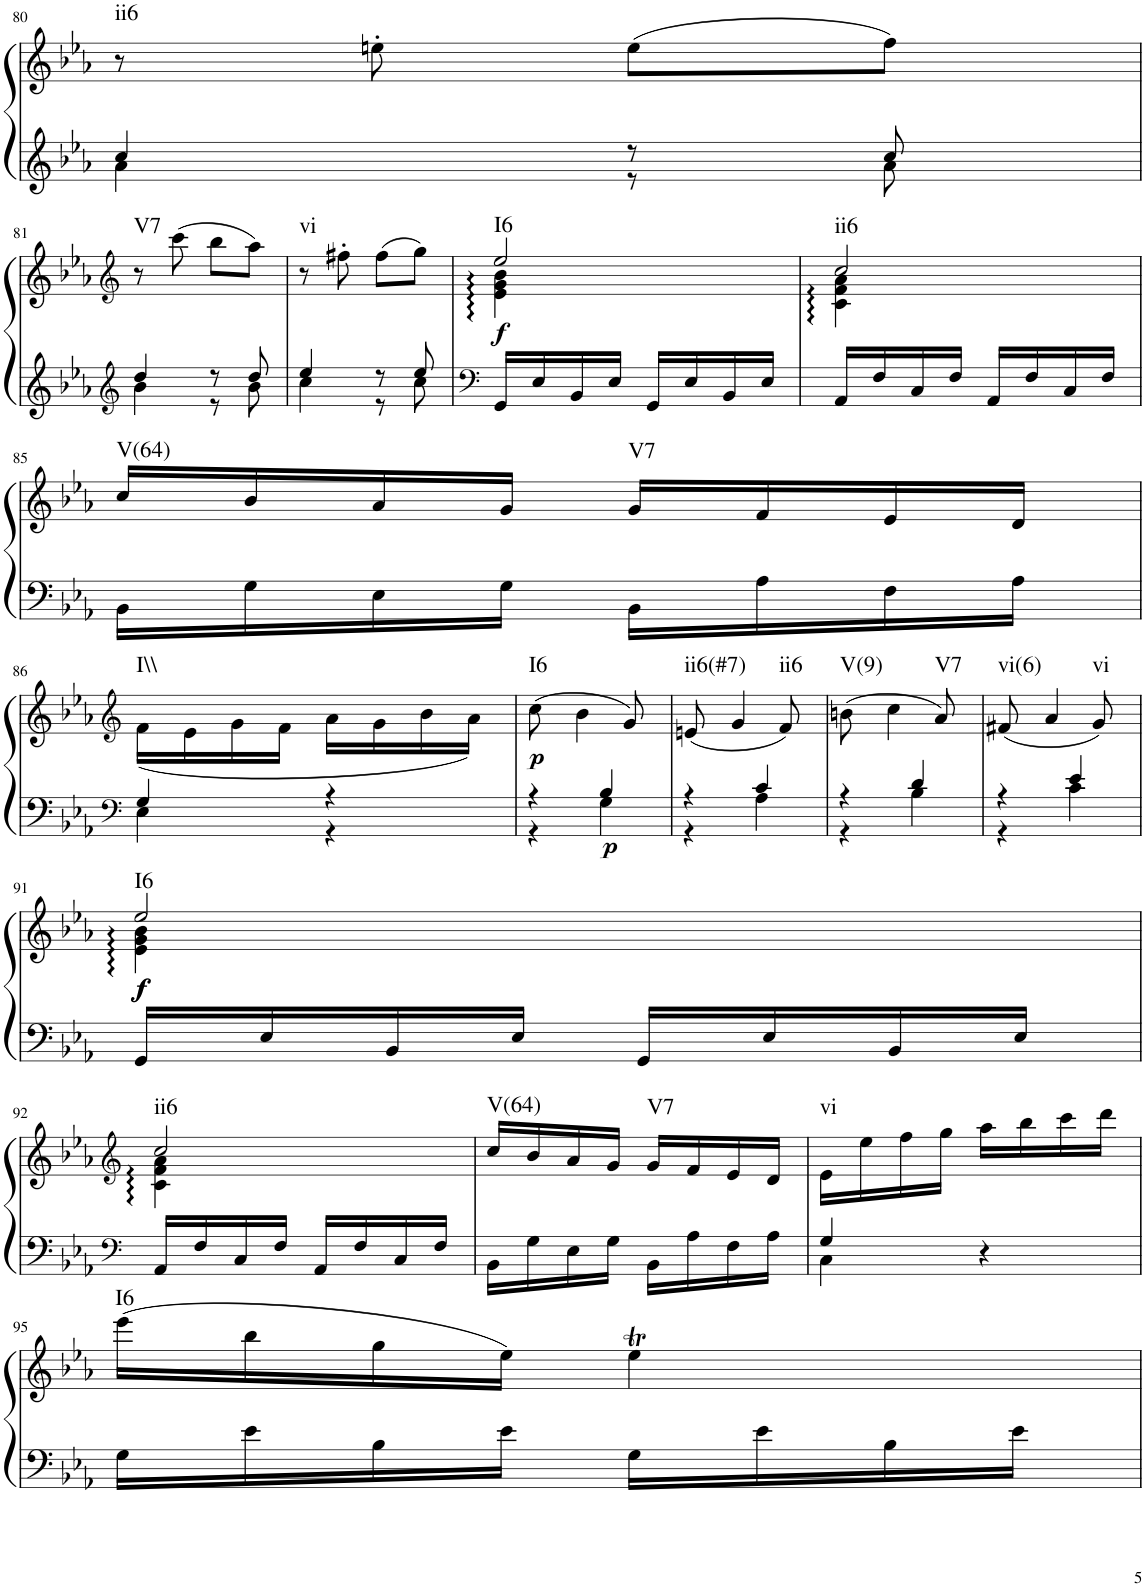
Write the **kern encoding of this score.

**kern	**kern	**dynam	**harte
*part1	*part1	*part1	*part1
*staff2	*staff1	*staff1/2	*
*I"Klavier linke Hand	*	*	*
!!LO:PB:g=z
*clefG2	*clefG2	*	*
*k[b-e-a-]	*k[b-e-a-]	*	*
*M2/4	*M2/4	*	*
=80	=80	=80	=80
*^	*	*	*
!	!	!	!	!LO:H:kt=ii6
4cc/	4a-\	8r	.	N
.	.	8een'\	.	.
8r	8r	(8ee\L	.	.
8cc/	8a-\	8ff\J)	.	.
!!LO:LB:g=z
=81	=81	=81	=81	=81
*clefG2	*	*clefG2	*	*
!	!	!	!	!LO:H:kt=V7
4dd/	4b-\	8r	.	N
.	.	(8ccc\	.	.
8r	8r	8bb-\L	.	.
8dd/	8b-\	8aa-\J)	.	.
=82	=82	=82	=82	=82
!	!	!	!	!LO:H:kt=vi
4ee-/	4cc\	8r	.	N
.	.	8ff#X'\	.	.
8r	8r	(8ff#\L	.	.
8ee-/	8cc\	8gg\J)	.	.
*v	*v	*	*	*
=83	=83	=83	=83
*clefF4	*	*	*
*^	*^	*	*
!	!	!	!	!LO:DY:b	!LO:H:kt=I6
*v	*v	*	*	*	*
16GG/LL	2ee-/	4e-\ 4g\ 4b-\	f	N
16E-/	.	.	.	.
16BB-/	.	.	.	.
16E-/JJ	.	.	.	.
16GG/LL	.	4ryy	.	.
16E-/	.	.	.	.
16BB-/	.	.	.	.
16E-/JJ	.	.	.	.
=84	=84	=84	=84	=84
!	!	!	!	!LO:H:kt=ii6
16AA-/LL	2cc/	4c\ 4f\ 4a-\	.	N
16F/	.	.	.	.
16C/	.	.	.	.
16F/JJ	.	.	.	.
16AA-/LL	.	4ryy	.	.
16F/	.	.	.	.
16C/	.	.	.	.
16F/JJ	.	.	.	.
*	*v	*v	*	*
!!LO:LB:g=z
=85	=85	=85	=85
!	!	!	!LO:H:kt=V(64)
16BB-\LL	16cc/LL	.	N
16G\	16b-/	.	.
16E-\	16a-/	.	.
16G\JJ	16g/JJ	.	.
!	!	!	!LO:H:kt=V7
16BB-\LL	16g/LL	.	N
16A-\	16f/	.	.
16F\	16e-/	.	.
16A-\JJ	16d/JJ	.	.
!!LO:LB:g=z
=86	=86	=86	=86
*clefF4	*clefG2	*	*
*^	*^	*	*
!	!	!	!	!	!LO:H:kt=I\\
4G/	4E-\	2ryy	(16f\LL	.	N
.	.	.	16e-\	.	.
.	.	.	16g\	.	.
.	.	.	16f\JJ	.	.
4r	4r	.	16a-\LL	.	.
.	.	.	16g\	.	.
.	.	.	16b-\	.	.
.	.	.	16a-\JJ)	.	.
=87	=87	=87	=87	=87	=87
!	!	!	!	!LO:DY:b	!LO:H:kt=I6
*	*	*v	*v	*	*
4r	4r	(8cc\	p	N
.	.	4b-\	.	.
!	!	!	!LO:DY:b=2	!
4B-/	4G\	.	p	.
.	.	8g/)	.	.
=88	=88	=88	=88	=88
*	*	*^	*	*
!	!	!	!	!	!LO:H:n=1:kt=ii6(#7)
!	!	!	!	!	!LO:H:n=2:kt=ii6
4r	4r	2ryy	(8en/	.	N N
.	.	.	4g/	.	.
4c/	4A-\	.	.	.	.
.	.	.	8f/)	.	.
=89	=89	=89	=89	=89	=89
!	!	!	!	!	!LO:H:kt=V(9)
*	*	*v	*v	*	*
4r	4r	(8bn\	.	N
.	.	4cc\	.	.
4d/	4B-\	.	.	.
!	!	!	!	!LO:H:kt=V7
.	.	8a-/)	.	N
=90	=90	=90	=90	=90
*	*	*^	*	*
!	!	!	!	!	!LO:H:kt=vi(6)
4r	4r	2ryy	(8f#X/	.	N
.	.	.	4a-/	.	.
4e-/	4c\	.	.	.	.
!	!	!	!	!	!LO:H:kt=vi
.	.	.	8g/)	.	N
*v	*v	*	*	*	*
!!LO:LB:g=z	!!
=91	=91	=91	=91	=91
!	!	!	!LO:DY:b	!
!	!	!	!LO:DY:n=1:b	!LO:H:kt=I6
16GG/LL	2ee-/	4e-\ 4g\ 4b-\	f f	N
16E-/	.	.	.	.
16BB-/	.	.	.	.
16E-/JJ	.	.	.	.
16GG/LL	.	4ryy	.	.
16E-/	.	.	.	.
16BB-/	.	.	.	.
16E-/JJ	.	.	.	.
!!LO:LB:g=z	!!
=92	=92	=92	=92	=92
*clefF4	*clefG2	*	*	*
!	!	!	!	!LO:H:kt=ii6
16AA-/LL	2cc/	4c\ 4f\ 4a-\	.	N
16F/	.	.	.	.
16C/	.	.	.	.
16F/JJ	.	.	.	.
16AA-/LL	.	4ryy	.	.
16F/	.	.	.	.
16C/	.	.	.	.
16F/JJ	.	.	.	.
*	*v	*v	*	*
=93	=93	=93	=93
16BB-\LL	16cc/LL	.	.
16G\	16b-/	.	.
16E-\	16a-/	.	.
16G\JJ	16g/JJ	.	.
16BB-\LL	16g/LL	.	.
16A-\	16f/	.	.
16F\	16e-/	.	.
16A-\JJ	16d/JJ	.	.
=94	=94	=94	=94
*^	*	*	*
4G/	4C\	16e-\LL	.	.
.	.	16ee-\	.	.
.	.	16ff\	.	.
.	.	16gg\JJ	.	.
4r	4ryy	16aa-\LL	.	.
.	.	16bb-\	.	.
.	.	16ccc\	.	.
.	.	16ddd\JJ	.	.
!!LO:LB:g=z
=95	=95	=95	=95	=95
2ryy	16G\LL	(16eee-\LL	.	.
.	16e-\	16bb-\	.	.
.	16B-\	16gg\	.	.
.	16e-\JJ	16ee-\JJ)	.	.
.	16G\LL	4ee-T\	.	.
.	16e-\	.	.	.
.	16B-\	.	.	.
.	16e-\JJ	.	.	.
*v	*v	*	*	*
=	=	=	=
*-	*-	*-	*-
